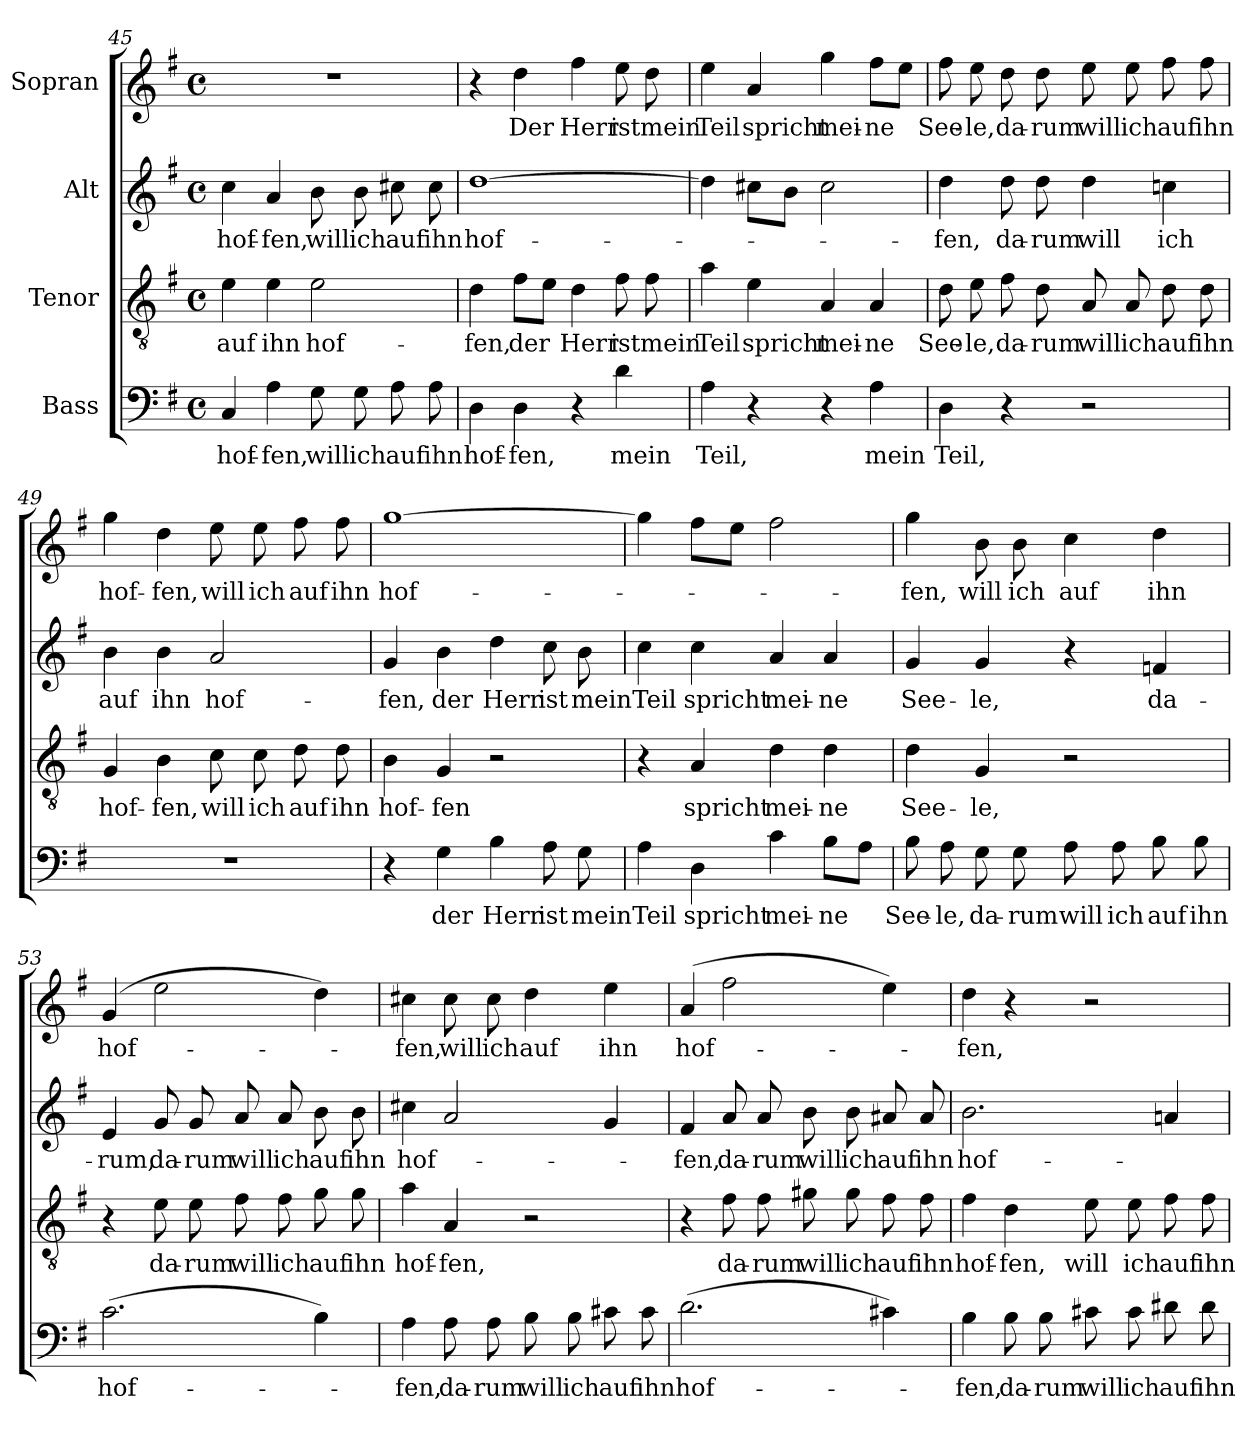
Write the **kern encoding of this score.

**kern	**text	**kern	**text	**kern	**text	**kern	**text
*part4	*part4	*part3	*part3	*part2	*part2	*part1	*part1
*staff4	*staff4	*staff3	*staff3	*staff2	*staff2	*staff1	*staff1
*I"Bass	*	*I"Tenor	*	*I"Alt	*	*I"Sopran	*
*clefF4	*	*clefGv2	*	*clefG2	*	*clefG2	*
*k[f#]	*	*k[f#]	*	*k[f#]	*	*k[f#]	*
*G:	*	*G:	*	*G:	*	*G:	*
*M4/4	*	*M4/4	*	*M4/4	*	*M4/4	*
*met(c)	*	*met(c)	*	*met(c)	*	*met(c)	*
=45	=45	=45	=45	=45	=45	=45	=45
4C/	hof-	4e\	auf	4cc\	hof-	1r	.
4A\	-fen,	4e\	ihn	4a/	-fen,	.	.
8G\	will	2e\	hof-	8b\	will	.	.
8G\	ich	.	.	8b\	ich	.	.
8A\	auf	.	.	8cc#X\	auf	.	.
8A\	ihn	.	.	8cc#\	ihn	.	.
!!LO:LB:g=z
=46	=46	=46	=46	=46	=46	=46	=46
4D\	hof-	4d\	-fen,	[1dd	hof-	4r	.
4D\	-fen,	8f#\L	der	.	.	4dd\	Der
.	.	8e\J	.	.	.	.	.
4r	.	4d\	Herr	.	.	4ff#\	Herr
4d\	mein	8f#\	ist	.	.	8ee\	ist
.	.	8f#\	mein	.	.	8dd\	mein
=47	=47	=47	=47	=47	=47	=47	=47
4A\	Teil,	4a\	Teil	4dd\]	.	4ee\	Teil
4r	.	4e\	spricht	8cc#X\L	.	4a/	spricht
.	.	.	.	8b\J	.	.	.
4r	.	4A/	mei-	2cc#\	.	4gg\	mei-
4A\	mein	4A/	-ne	.	.	8ff#\L	-ne
.	.	.	.	.	.	8ee\J	.
=48	=48	=48	=48	=48	=48	=48	=48
4D\	Teil,	8d\	See-	4dd\	-fen,	8ff#\	See-
.	.	8e\	-le,	.	.	8ee\	-le,
4r	.	8f#\	da-	8dd\	da-	8dd\	da-
.	.	8d\	-rum	8dd\	-rum	8dd\	-rum
2r	.	8A/	will	4dd\	will	8ee\	will
.	.	8A/	ich	.	.	8ee\	ich
.	.	8d\	auf	4ccn\	ich	8ff#\	auf
.	.	8d\	ihn	.	.	8ff#\	ihn
=49	=49	=49	=49	=49	=49	=49	=49
1r	.	4G/	hof-	4b\	auf	4gg\	hof-
.	.	4B\	-fen,	4b\	ihn	4dd\	-fen,
.	.	8c\	will	2a/	hof-	8ee\	will
.	.	8c\	ich	.	.	8ee\	ich
.	.	8d\	auf	.	.	8ff#\	auf
.	.	8d\	ihn	.	.	8ff#\	ihn
!!LO:PB:g=z
=50	=50	=50	=50	=50	=50	=50	=50
4r	.	4B\	hof-	4g/	-fen,	[1gg	hof-
4G\	der	4G/	-fen	4b\	der	.	.
4B\	Herr	2r	.	4dd\	Herr	.	.
8A\	ist	.	.	8cc\	ist	.	.
8G\	mein	.	.	8b\	mein	.	.
=51	=51	=51	=51	=51	=51	=51	=51
4A\	Teil	4r	.	4cc\	Teil	4gg\]	.
4D\	spricht	4A/	spricht	4cc\	spricht	8ff#\L	.
.	.	.	.	.	.	8ee\J	.
4c\	mei-	4d\	mei-	4a/	mei-	2ff#\	.
8B\L	-ne	4d\	-ne	4a/	-ne	.	.
8A\J	.	.	.	.	.	.	.
=52	=52	=52	=52	=52	=52	=52	=52
8B\	See-	4d\	See-	4g/	See-	4gg\	-fen,
8A\	-le,	.	.	.	.	.	.
8G\	da-	4G/	-le,	4g/	-le,	8b\	will
8G\	-rum	.	.	.	.	8b\	ich
8A\	will	2r	.	4r	.	4cc\	auf
8A\	ich	.	.	.	.	.	.
8B\	auf	.	.	4fn/	da-	4dd\	ihn
8B\	ihn	.	.	.	.	.	.
=53	=53	=53	=53	=53	=53	=53	=53
(>2.c\	hof-	4r	.	4e/	-rum,	(>4g/	hof-
.	.	8e\	da-	8g/	da-	2ee\	.
.	.	8e\	-rum	8g/	-rum	.	.
.	.	8f#\	will	8a/	will	.	.
.	.	8f#\	ich	8a/	ich	.	.
4B\)	.	8g\	auf	8b\	auf	4dd\)	.
.	.	8g\	ihn	8b\	ihn	.	.
!!LO:LB:g=z
=54	=54	=54	=54	=54	=54	=54	=54
4A\	-fen,	4a\	hof-	4cc#X\	hof-	4cc#X\	-fen,
8A\	da-	4A/	-fen,	2a/	.	8cc#\	will
8A\	-rum	.	.	.	.	8cc#\	ich
8B\	will	2r	.	.	.	4dd\	auf
8B\	ich	.	.	.	.	.	.
8c#X\	auf	.	.	4g/	.	4ee\	ihn
8c#\	ihn	.	.	.	.	.	.
=55	=55	=55	=55	=55	=55	=55	=55
(>2.d\	hof-	4r	.	4f#/	-fen,	(>4a/	hof-
.	.	8f#\	da-	8a/	da-	2ff#\	.
.	.	8f#\	-rum	8a/	-rum	.	.
.	.	8g#X\	will	8b\	will	.	.
.	.	8g#\	ich	8b\	ich	.	.
4c#X\)	.	8f#\	auf	8a#X/	auf	4ee\)	.
.	.	8f#\	ihn	8a#/	ihn	.	.
=56	=56	=56	=56	=56	=56	=56	=56
4B\	-fen,	4f#\	hof-	2.b\	hof-	4dd\	-fen,
8B\	da-	4d\	-fen,	.	.	4r	.
8B\	-rum	.	.	.	.	.	.
8c#X\	will	8e\	will	.	.	2r	.
8c#\	ich	8e\	ich	.	.	.	.
8d#X\	auf	8f#\	auf	4an/	.	.	.
8d#\	ihn	8f#\	ihn	.	.	.	.
=	=	=	=	=	=	=	=
*-	*-	*-	*-	*-	*-	*-	*-
